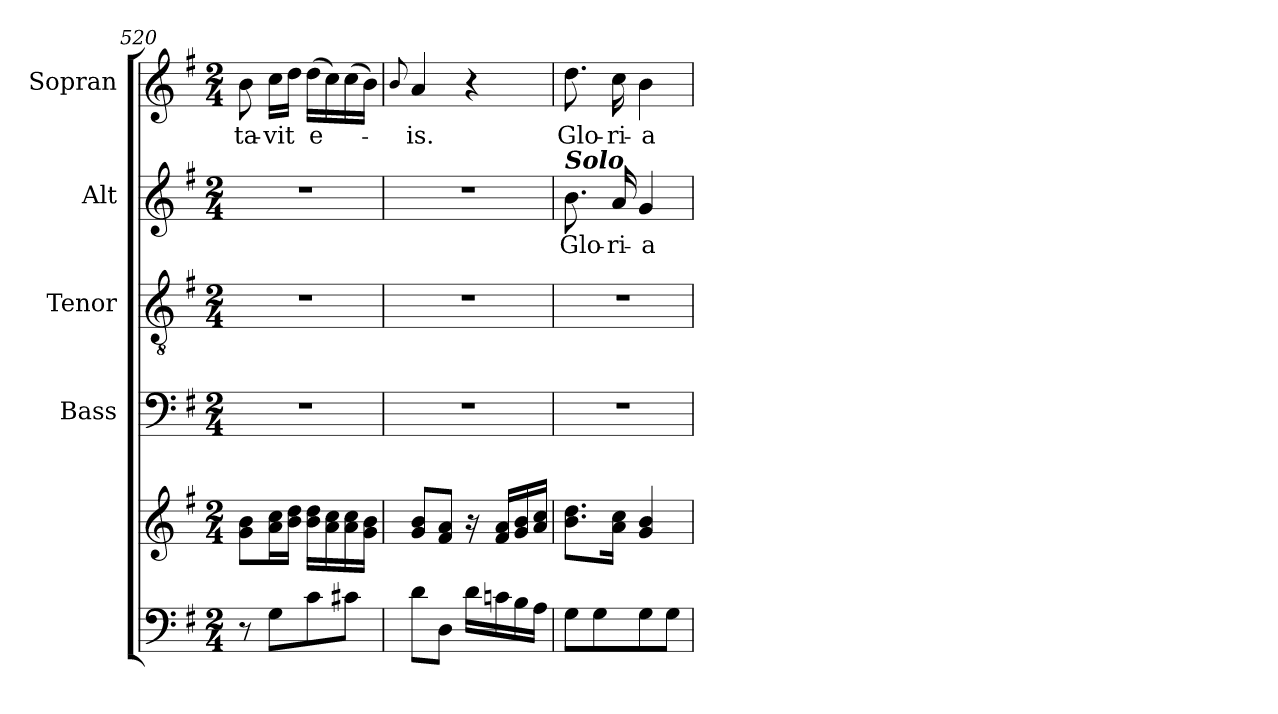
**kern	**kern	**kern	**kern	**kern	**text	**kern	**text
*part5	*part5	*part4	*part3	*part2	*part2	*part1	*part1
*staff6	*staff5	*staff4	*staff3	*staff2	*staff2	*staff1	*staff1
*	*	*I"Bass	*I"Tenor	*I"Alt	*	*I"Sopran	*
*	*	*I'B.	*I'T.	*I'A.	*	*I'S.	*
!!LO:LB:g=z
*clefF4	*clefG2	*clefF4	*clefGv2	*clefG2	*	*clefG2	*
*k[f#]	*k[f#]	*k[f#]	*k[f#]	*k[f#]	*	*k[f#]	*
*G:	*G:	*G:	*G:	*G:	*	*G:	*
*M2/4	*M2/4	*M2/4	*M2/4	*M2/4	*	*M2/4	*
=520	=520	=520	=520	=520	=520	=520	=520
!	!	!	!	!	!	!	!LO:LY:b
8r	8g\ 8b\L	2r	2r	2r	.	8b\	-ta-
!	!	!	!	!	!	!	!LO:LY:b
8G\L	16a\ 16cc\L	.	.	.	.	16cc\LL	-vit
.	16b\ 16dd\JJ	.	.	.	.	16dd\JJ	.
!	!	!	!	!	!	!	!LO:LY:b
8c\	16b\ 16dd\LL	.	.	.	.	(>16dd\LL	e-
.	16a\ 16cc\	.	.	.	.	16cc\)	.
8c#X\J	16a\ 16cc\	.	.	.	.	(>16cc\	.
.	16g\ 16b\JJ	.	.	.	.	16b\JJ)	.
=521	=521	=521	=521	=521	=521	=521	=521
.	.	.	.	.	.	8qqb/	.
!	!	!	!	!	!	!	!LO:LY:b
8d\L	8g/ 8b/L	2r	2r	2r	.	4a/	-is.
8D\J	8f#/ 8a/J	.	.	.	.	.	.
16d\LL	16r	.	.	.	.	4r	.
16cn\	16f#/ 16a/LL	.	.	.	.	.	.
16B\	16g/ 16b/	.	.	.	.	.	.
16A\JJ	16a/ 16cc/JJ	.	.	.	.	.	.
=522	=522	=522	=522	=522	=522	=522	=522
!	!	!	!	!LO:TX:a:Bi:t=Solo	!	!	!
!	!	!	!	!	!LO:LY:b	!	!LO:LY:b
8G\L	8.b\ 8.dd\L	2r	2r	8.b\	Glo-	8.dd\	Glo-
8G\	.	.	.	.	.	.	.
!	!	!	!	!	!LO:LY:b	!	!LO:LY:b
.	16a\ 16cc\Jk	.	.	16a/	-ri-	16cc\	-ri-
!	!	!	!	!	!LO:LY:b	!	!LO:LY:b
8G\	4g/ 4b/	.	.	4g/	-a	4b\	-a
8G\J	.	.	.	.	.	.	.
=	=	=	=	=	=	=	=
*-	*-	*-	*-	*-	*-	*-	*-
